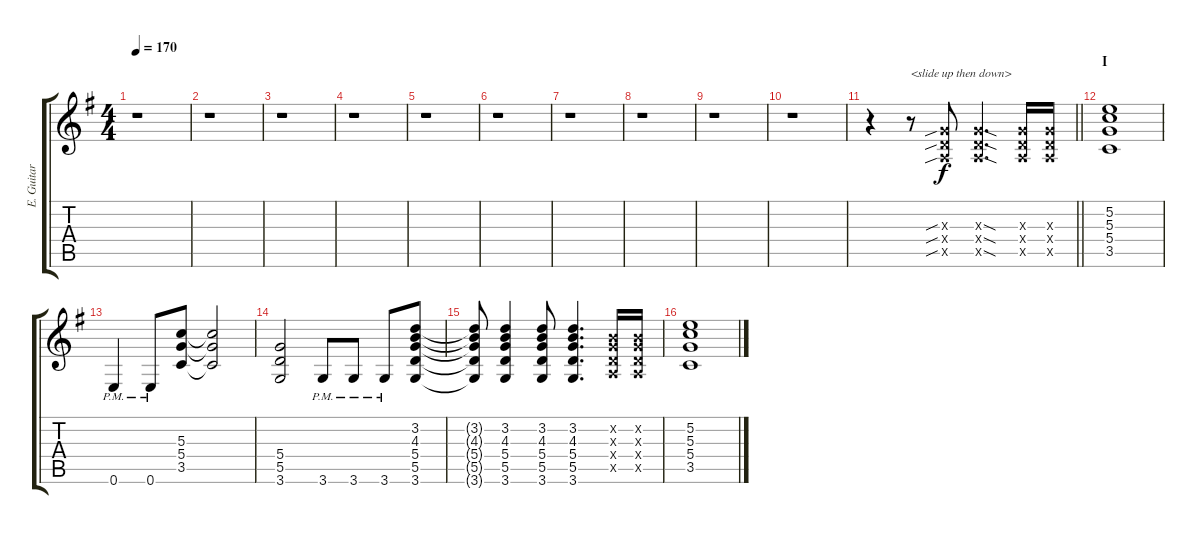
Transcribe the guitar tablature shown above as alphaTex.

\track ("E. Guitar I" "E. Guitar ") {instrument overdrivenguitar}
\staff {score tabs}
\tuning (E4 B3 G3 D3 A2 E2) {hide}
\ts (4 4)
\tempo 170
\clef g2
\ks g
r.1{dy f} |
r.1 |
r.1 |
r.1 |
r.1 |
r.1 |
r.1 |
r.1 |
r.1 |
r.1 |
\barLineRight lightlight
r.4 r.8{txt "<slide up then down>"} (0.3{sib x} 0.4{sib x} 0.5{sib x}).8 (0.3{sod x} 0.4{sod x} 0.5{sod x}).4{d} (0.3{x} 0.4{x} 0.5{x}).16 (0.3{x} 0.4{x} 0.5{x}).16 |
\section ("" "I")
(5.2 5.3 5.4 3.5).1 |
0.6{pm}.4 0.6{pm}.8 (5.3 5.4 3.5).8 (5.3{t} 5.4{t} 3.5{t}).2 |
(5.4 5.5 3.6).2 3.6{pm}.8 3.6{pm}.8 3.6{pm}.8 (3.2 4.3 5.4 5.5 3.6).8 |
(3.2{t} 4.3{t} 5.4{t} 5.5{t} 3.6{t}).8 (3.2 4.3 5.4 5.5 3.6).4 (3.2 4.3 5.4 5.5 3.6).8 (3.2 4.3 5.4 5.5 3.6).4{d} (0.2{x} 0.3{x} 0.4{x} 0.5{x}).16 (0.2{x} 0.3{x} 0.4{x} 0.5{x}).16 |
(5.2 5.3 5.4 3.5).1
